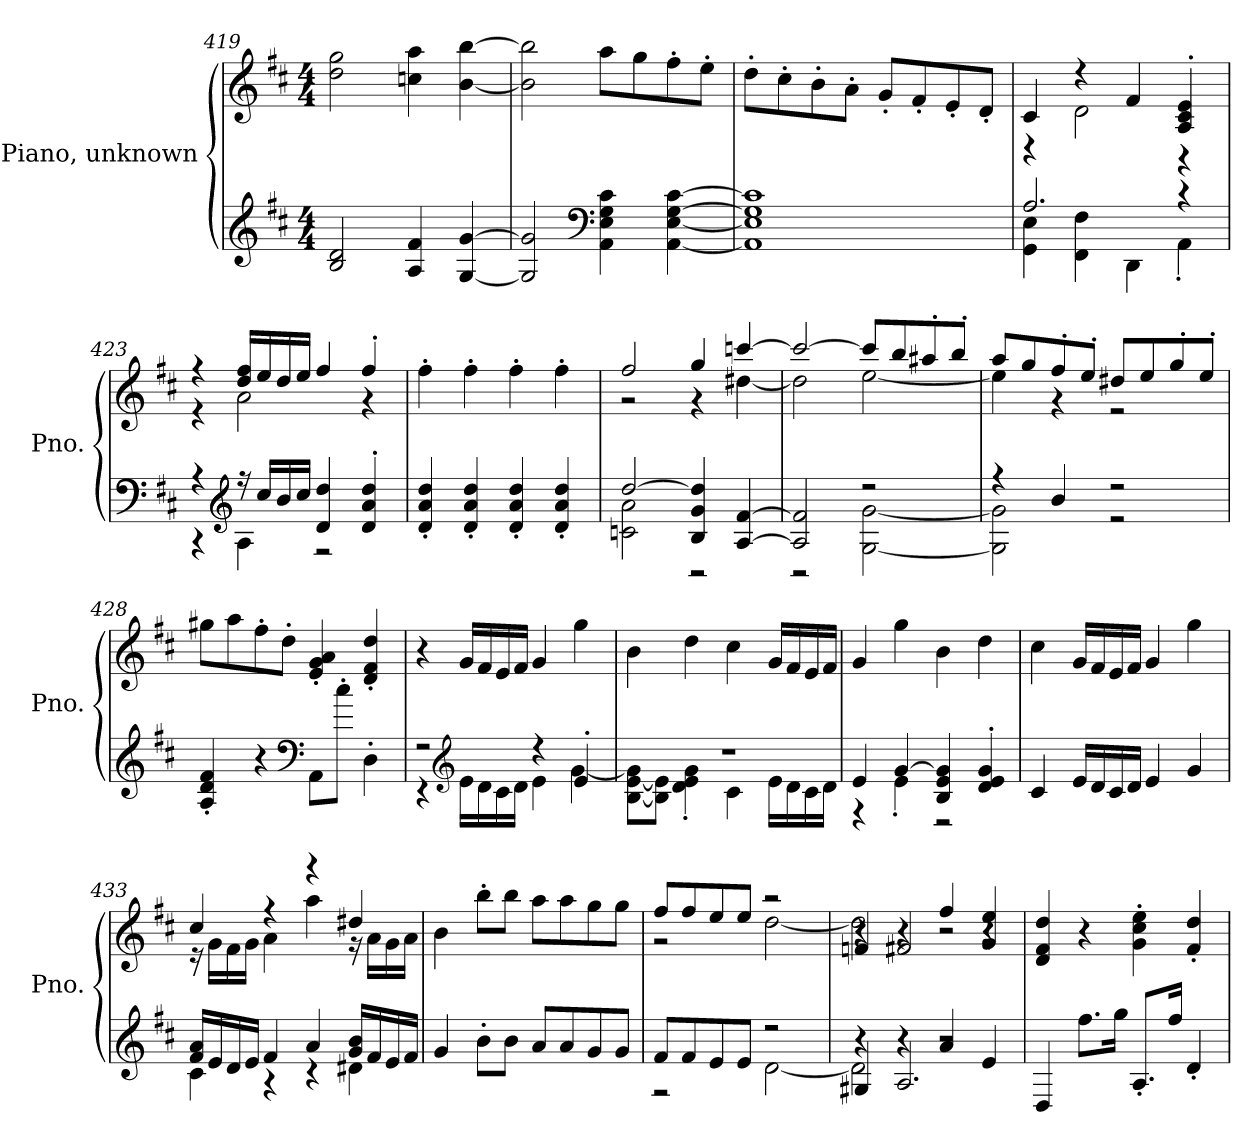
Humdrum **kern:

**kern	**kern
*part1	*part1
*staff2	*staff1
*I"Piano, unknown	*
*I'Pno.	*
*clefG2	*clefG2
*k[f#c#]	*k[f#c#]
*M4/4	*M4/4
=419	=419
2B/ 2d/	2dd\ 2gg\
4A/ 4f#/	4ccn\ 4aa\
[4G/ [4g/	[4b\ [4bb\
!!LO:LB:g=z
=420	=420
2G/] 2g/]	2b\] 2bb\]
*clefF4	*
4AA\ 4E\ 4G\ 4c#\	8aa\L
.	8gg\
[4AA\ [4E\ [4G\ [4c#\	8ff#'\
.	8ee'\J
=421	=421
1AA] 1E] 1G] 1c#]	8dd'\L
.	8cc#'\
.	8b'\
.	8a'\J
.	8g'/L
.	8f#'/
.	8e'/
.	8d'/J
=422	=422
*^	*^
2.A/	4GG\ 4E\	4c#/	4r
.	4FF#\ 4F#\	4r	2d\
.	4DD\	4f#/	.
4r	4AA'\	4A/' 4c#/' 4e/'	4r
=423	=423	=423	=423
4r	4r	4r	4r
*clefG2	*	*	*
16r	4A\	16dd/ 16ff#/LL	2a\
16cc#/LL	.	16ee/	.
16b/	.	16dd/	.
16cc#/JJ	.	16ee/JJ	.
4d/ 4dd/	2r	4ff#/	.
4d/' 4a/' 4dd/'	.	4ff#'/	4r
*v	*v	*	*
*	*v	*v
=424	=424
4d/' 4a/' 4dd/'	4ff#'\
4d/' 4a/' 4dd/'	4ff#'\
4d/' 4a/' 4dd/'	4ff#'\
4d/' 4a/' 4dd/'	4ff#'\
=425	=425
*^	*^
[2dd/	2cn\ 2a\	2ff#/	2r
4B/ 4g/ 4dd/]	2r	4gg/	4r
[4A/ [4f#/	.	[4cccn/	[4dd#X\
!!LO:LB:g=z	!!
=426	=426	=426	=426
2A/] 2f#/]	2r	2ccc/_	2dd#\]
2r	[2G\ [2g\	8ccc/L]	[2ee\
.	.	8bb/	.
.	.	8aa#X'/	.
.	.	8bb'/J	.
=427	=427	=427	=427
4r	2G\] 2g\]	8aa/L	4ee\]
.	.	8gg/	.
4b/	.	8ff#'/	4r
.	.	8ee'/J	.
2r	2r	8dd#X/L	2r
.	.	8ee/	.
.	.	8gg'/	.
.	.	8ee'/J	.
*v	*v	*	*
*	*v	*v
=428	=428
4A/' 4d/' 4f#/'	8gg#X\L
.	8aa\
4r	8ff#'\
.	8dd'\J
*clefF4	*
8AA\L	4e/' 4g/' 4a/'
8cc#'\J	.
4D'\	4d/' 4f#/' 4dd/'
=429	=429
*^	*
2r	4r	4r
*clefG2	*	*
.	16e\LL	16g/LL
.	16d\	16f#/
.	16c#\	16e/
.	16d\JJ	16f#/JJ
4r	4e\	4g/
4e'/	[4g\	4gg\
!!LO:PB:g=z
=430	=430	=430
1r	[8B\ [8e\ 8g\]L	4b\
.	8B\] 8e\]J	.
.	4d\' 4e\' 4g\'	4dd\
.	4c#\	4cc#\
.	16e\LL	16g/LL
.	16d\	16f#/
.	16c#\	16e/
.	16d\JJ	16f#/JJ
=431	=431	=431
4e/	4r	4g/
[4g/	4e'\	4gg\
4B/ 4e/ 4g/]	2r	4b\
4d/' 4e/' 4g/'	.	4dd\
*v	*v	*
=432	=432
4c#/	4cc#\
16e/LL	16g/LL
16d/	16f#/
16c#/	16e/
16d/JJ	16f#/JJ
4e/	4g/
4g/	4gg\
=433	=433
*^	*^
16f#/ 16a/LL	4c#\	4cc#/	16r
16e/	.	.	16g\LL
16d/	.	.	16f#\
16e/JJ	.	.	16g\JJ
4f#/	4r	4r	4a\
4a/	4r	4r	4aa\
16g/ 16b/LL	4d#X\	4dd#X/	16r
16f#/	.	.	16a\LL
16e/	.	.	16g\
16f#/JJ	.	.	16a\JJ
*v	*v	*	*
*	*v	*v
=434	=434
4g/	4b\
8b'\L	8bb'\L
8b\J	8bb\J
8a/L	8aa\L
8a/	8aa\
8g/	8gg\
8g/J	8gg\J
!!LO:LB:g=z
=435	=435
*^	*^
8f#/L	2r	8ff#/L	2r
8f#/	.	8ff#/	.
8e/	.	8ee/	.
8e/J	.	8ee/J	.
2r	[2d\	2r	[2dd\
=436	=436	=436	=436
*	*^	*	*^
4G#X/	2d\]	4r	4fn/	2dd\]	4r
4r	.	2.A/	4r	.	2f#X/
4a/	2r	.	4ff#/	2r	.
4e/	.	.	4g/ 4ee/	.	4r
*v	*v	*v	*	*	*
*	*v	*v	*v
=437	=437
4D/	4d/ 4f#/ 4dd/
8.ff#\L	4r
16gg\Jk	.
8.A'/L	4g\' 4cc#\' 4ee\'
16ff#/Jk	.
4d'/	4f#/' 4dd/'
=	=
*-	*-
